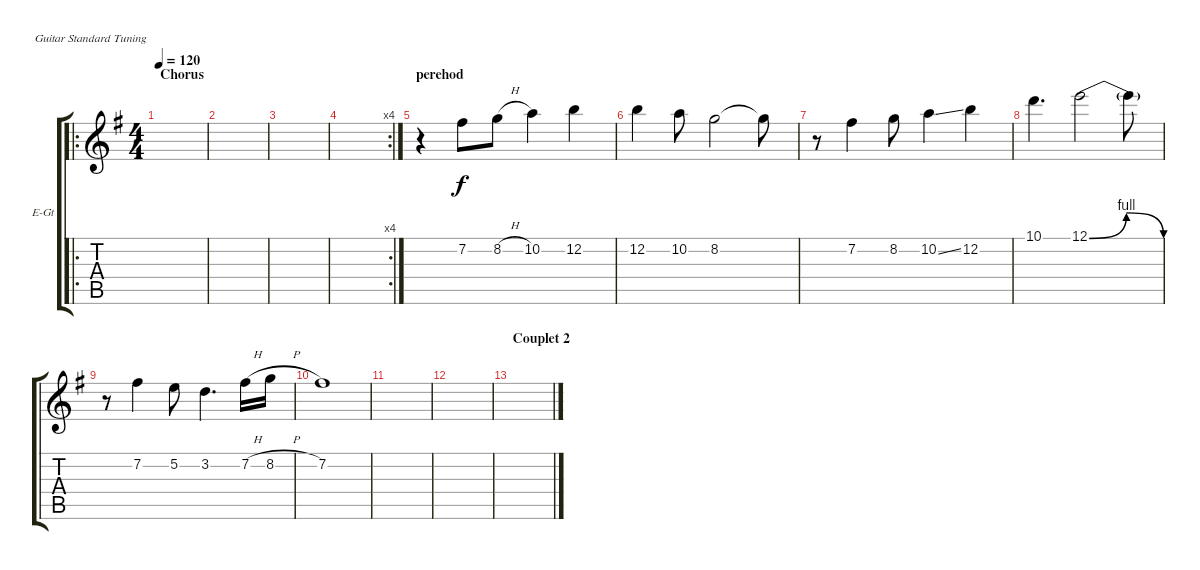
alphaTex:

\defaultSystemsLayout 4
\bracketExtendMode groupsimilarinstruments
\firstSystemTrackNameOrientation horizontal
\otherSystemsTrackNameOrientation horizontal
\track ("Electric Guitar" "E-Gt") {instrument electricguitarclean}
\staff {score tabs}
\tuning (E4 B3 G3 D3 A2 E2)
\ro
\ts (4 4)
\section ("" "Chorus")
\tempo 120
\clef g2
\scale
0.374359
\ks g
|
\scale
0.322751 |
\scale
0.322751 |
\rc 4
\scale
0.354497 |
\section ("" "perehod")
\scale
0.333333 r.4 7.2.8 8.2{h}.8 10.2.4 12.2.4 |
\scale
0.333333 12.2.4 10.2.8 8.2.2 8.2{t}.8 |
\scale
0.333333 r.8 7.2.4 8.2.8 10.2{ss}.4 12.2.4 |
\scale
0.333333 10.1.4{d} 12.1{be (bendrelease 7.199999999999999 0 23.4 4 31.2 4 51 0)}.2 12.1{t}.8 |
\scale
0.333333 r.8 7.2.4 5.2.8 3.2.4{d} 7.2{h}.16 8.2{h}.16 |
\scale
0.333333 7.2.1 |
\scale
0.333333 |
\scale
0.333333 |
\section ("" "Couplet 2")
\scale
0.333333 |
\scale
0.333333 |
\scale
0.333333 |
\scale
0.333333
